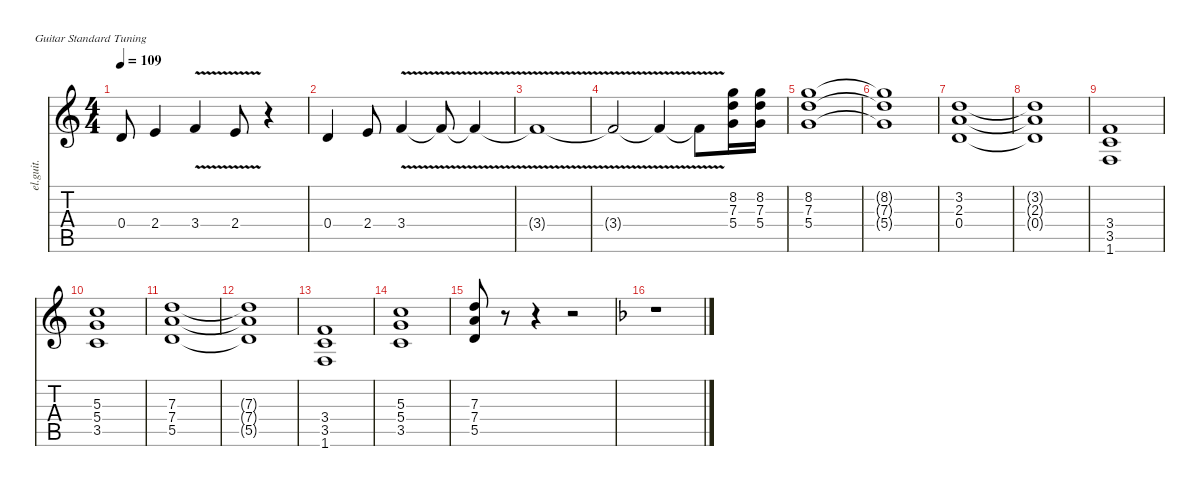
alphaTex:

\defaultSystemsLayout 4
\hideDynamics
\bracketExtendMode nobrackets
\otherSystemsTrackNameOrientation horizontal
\track ("Guit II" "el.guit.") {instrument electricguitarmuted}
\staff {score tabs}
\tuning (E4 B3 G3 D3 A2 E2)
\ts (4 4)
\tempo 109
\clef g2
\ks c
0.4.8{dy f beam Up} 2.4.4{beam Up} 3.4{v}.4{beam Up} 2.4{v}.8{beam Up} r.4{beam Up} |
0.4.4{beam Up} 2.4.8{beam Up} 3.4{v}.4{beam Up} 3.4{v t}.8{beam Up} 3.4{v t}.4{dy mf beam Up} |
3.4{v t}.1{dy f beam Up} |
3.4{v t}.2{beam Up} 3.4{v t}.4{dy mf beam Up} 3.4{v t}.8{dy f beam Down} (8.2 7.3 5.4).16{beam Down} (8.2 7.3 5.4).16{beam Down} |
(8.2 7.3 5.4).1{beam Down} |
(8.2{t} 7.3{t} 5.4{t}).1{beam Down} |
(3.2 2.3 0.4).1{beam Up} |
(3.2{t} 2.3{t} 0.4{t}).1{beam Up} |
(3.4 3.5 1.6).1{beam Up} |
(5.3 5.4 3.5).1{beam Up} |
(7.3 7.4 5.5).1{beam Up} |
(7.3{t} 7.4{t} 5.5{t}).1{beam Up} |
(3.4 3.5 1.6).1{beam Up} |
(5.3 5.4 3.5).1{beam Up} |
(7.3 7.4 5.5).8{beam Up} r.8{beam Up} r.4{beam Up} r.2{beam Up} |
\ks dminor
r.1{beam Down}
